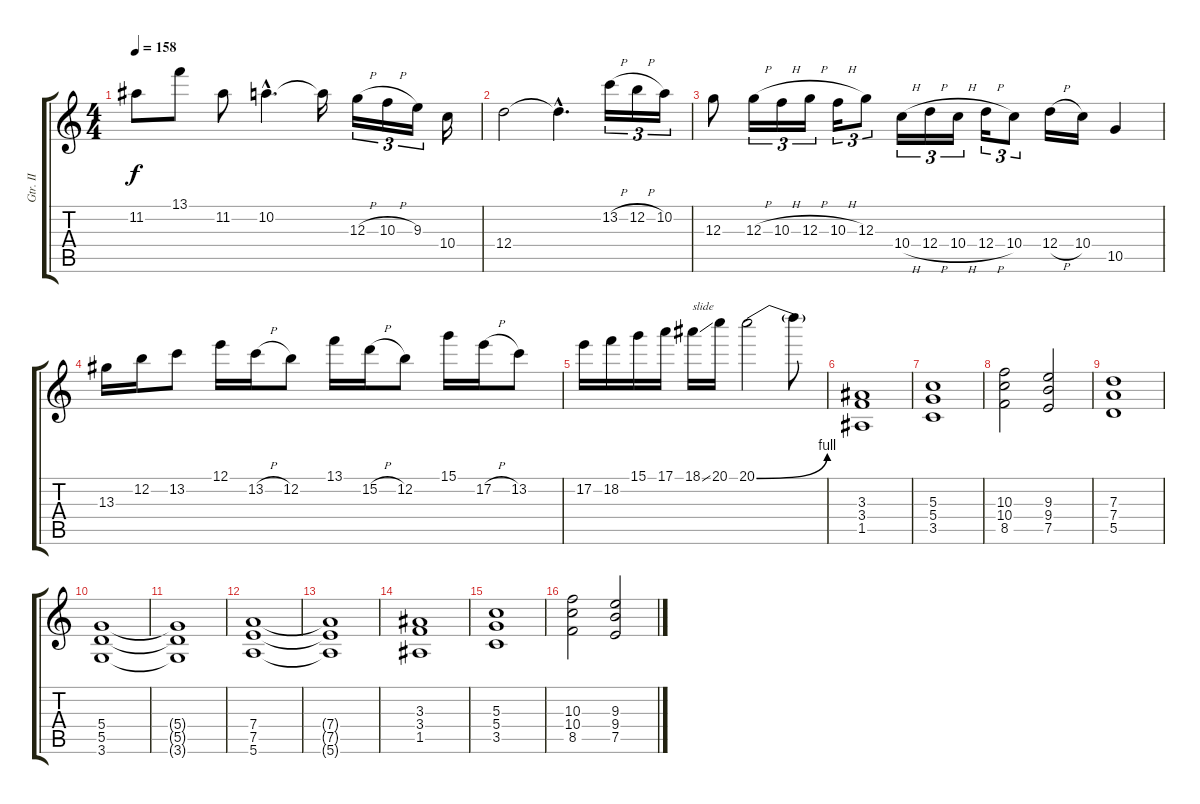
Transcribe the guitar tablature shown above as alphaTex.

\track ("Gtr. II" "Gtr. II") {instrument distortionguitar}
\staff {score tabs}
\tuning (E4 B3 G3 D3 A2 E2) {hide}
\ts (4 4)
\tempo 158
\clef g2
\ks c
11.2{t}.8{dy f} 13.1.8 11.2.8 10.2{hac}.4{d} 10.2{t}.16 12.3{h}.16{tu (3 2)} 10.3{h}.16{tu (3 2)} 9.3.16{tu (3 2)} 10.4.16 |
12.4.2 12.4{hac t}.4{d} 13.2{h}.16{tu (3 2)} 12.2{h}.16{tu (3 2)} 10.2.16{tu (3 2)} |
12.3.8 12.3{h}.16{tu (3 2)} 10.3{h}.16{tu (3 2)} 12.3{h}.16{tu (3 2)} 10.3{h}.16{tu (3 2)} 12.3.8{tu (3 2)} 10.4{h}.16{tu (3 2)} 12.4{h}.16{tu (3 2)} 10.4{h}.16{tu (3 2)} 12.4{h}.16{tu (3 2)} 10.4.8{tu (3 2)} 12.4{h}.16 10.4.16 10.5.4 |
13.3.16 12.2.16 13.2.8 12.1.16 13.2{h}.16 12.2.8 13.1.16 15.2{h}.16 12.2.8 15.1.16 17.2{h}.16 13.2.8 |
17.2.16 18.2.16 15.1.16 17.1.16 18.1{ss}.16{txt "slide"} 20.1.16 20.1{be (bend 0 0 60 4)}.2 20.1{t}.8 |
(3.3 3.4 1.5).1 |
(5.3 5.4 3.5).1 |
(10.3 10.4 8.5).2 (9.3 9.4 7.5).2 |
(7.3 7.4 5.5).1 |
(5.4 5.5 3.6).1 |
(5.4{t} 5.5{t} 3.6{t}).1 |
(7.4 7.5 5.6).1 |
(7.4{t} 7.5{t} 5.6{t}).1 |
(3.3 3.4 1.5).1 |
(5.3 5.4 3.5).1 |
(10.3 10.4 8.5).2 (9.3 9.4 7.5).2
